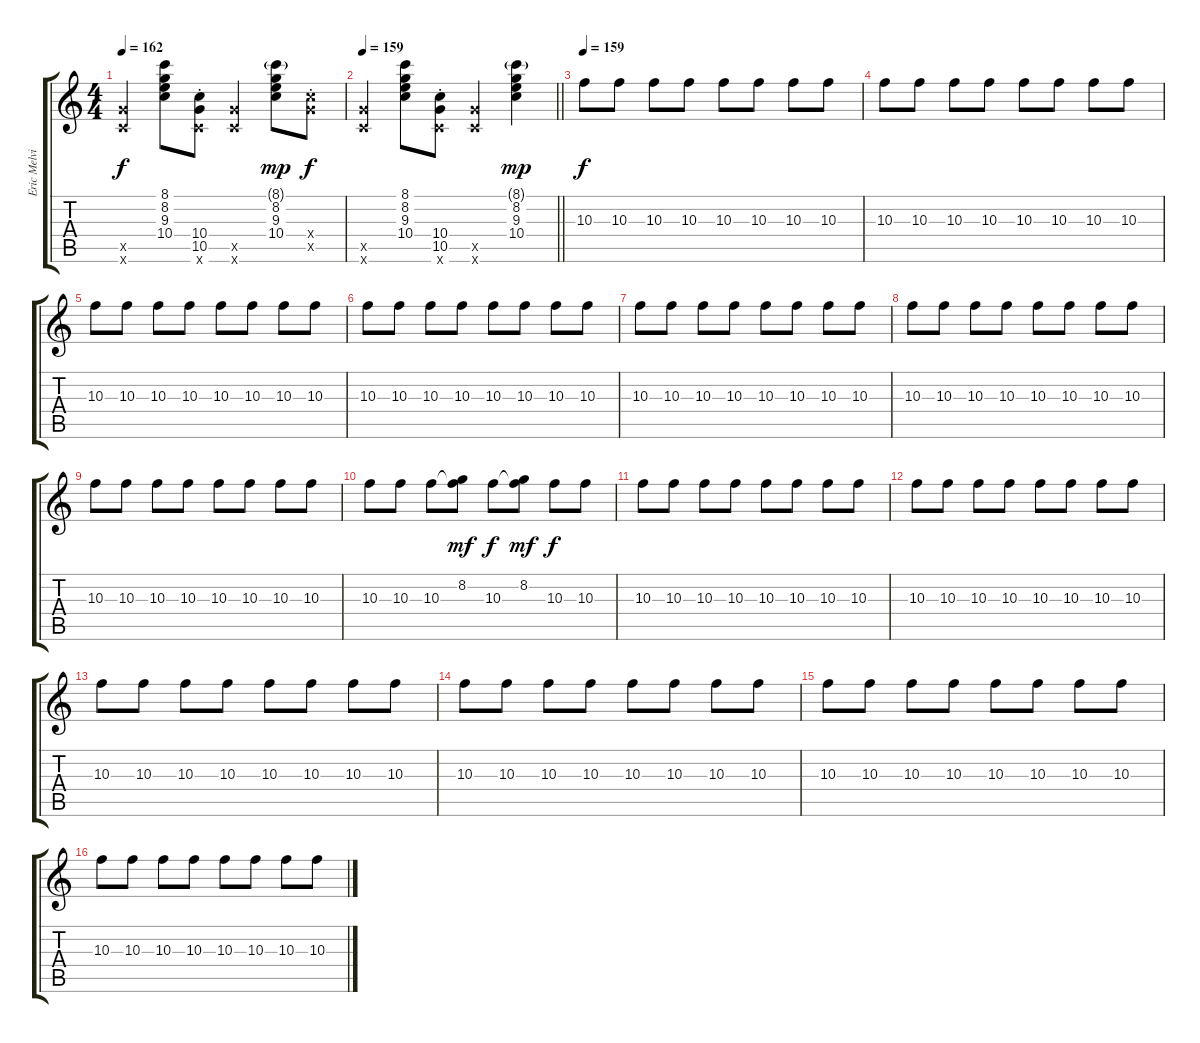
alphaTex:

\track ("Eric Melvin" "Eric Melvi") {instrument electricguitarjazz}
\staff {score tabs}
\tuning (E4 B3 G3 D3 A2 E2) {hide}
\ts (4 4)
\tempo 162
\clef g2
\ks c
(10.5{x} 8.6{x}).4{dy f} (8.1 8.2 9.3 10.4).8 (10.4{st} 10.5{st} 8.6{x}).8 (10.5{x} 8.6{x}).4 (8.1{g} 8.2 9.3 10.4).8{dy mp} (10.4{st x} 10.5{st x}).8{dy f} |
\tempo 159
\barLineRight lightlight
(10.5{x} 8.6{x}).4 (8.1 8.2 9.3 10.4).8 (10.4{st} 10.5{st} 8.6{x}).8 (10.5{x} 8.6{x}).4 (8.1{g} 8.2 9.3 10.4).4{dy mp} |
\section ("" "")
\tempo 159
10.3.8{dy f} 10.3.8 10.3.8 10.3.8 10.3.8 10.3.8 10.3.8 10.3.8 |
10.3.8 10.3.8 10.3.8 10.3.8 10.3.8 10.3.8 10.3.8 10.3.8 |
10.3.8 10.3.8 10.3.8 10.3.8 10.3.8 10.3.8 10.3.8 10.3.8 |
10.3.8 10.3.8 10.3.8 10.3.8 10.3.8 10.3.8 10.3.8 10.3.8 |
10.3.8 10.3.8 10.3.8 10.3.8 10.3.8 10.3.8 10.3.8 10.3.8 |
10.3.8 10.3.8 10.3.8 10.3.8 10.3.8 10.3.8 10.3.8 10.3.8 |
10.3.8 10.3.8 10.3.8 10.3.8 10.3.8 10.3.8 10.3.8 10.3.8 |
10.3.8 10.3.8 10.3.8 (8.2 10.3{t}).8{dy mf} 10.3.8{dy f} (8.2 10.3{t}).8{dy mf} 10.3.8{dy f} 10.3.8 |
10.3.8 10.3.8 10.3.8 10.3.8 10.3.8 10.3.8 10.3.8 10.3.8 |
10.3.8 10.3.8 10.3.8 10.3.8 10.3.8 10.3.8 10.3.8 10.3.8 |
10.3.8 10.3.8 10.3.8 10.3.8 10.3.8 10.3.8 10.3.8 10.3.8 |
10.3.8 10.3.8 10.3.8 10.3.8 10.3.8 10.3.8 10.3.8 10.3.8 |
10.3.8 10.3.8 10.3.8 10.3.8 10.3.8 10.3.8 10.3.8 10.3.8 |
10.3.8 10.3.8 10.3.8 10.3.8 10.3.8 10.3.8 10.3.8 10.3.8
